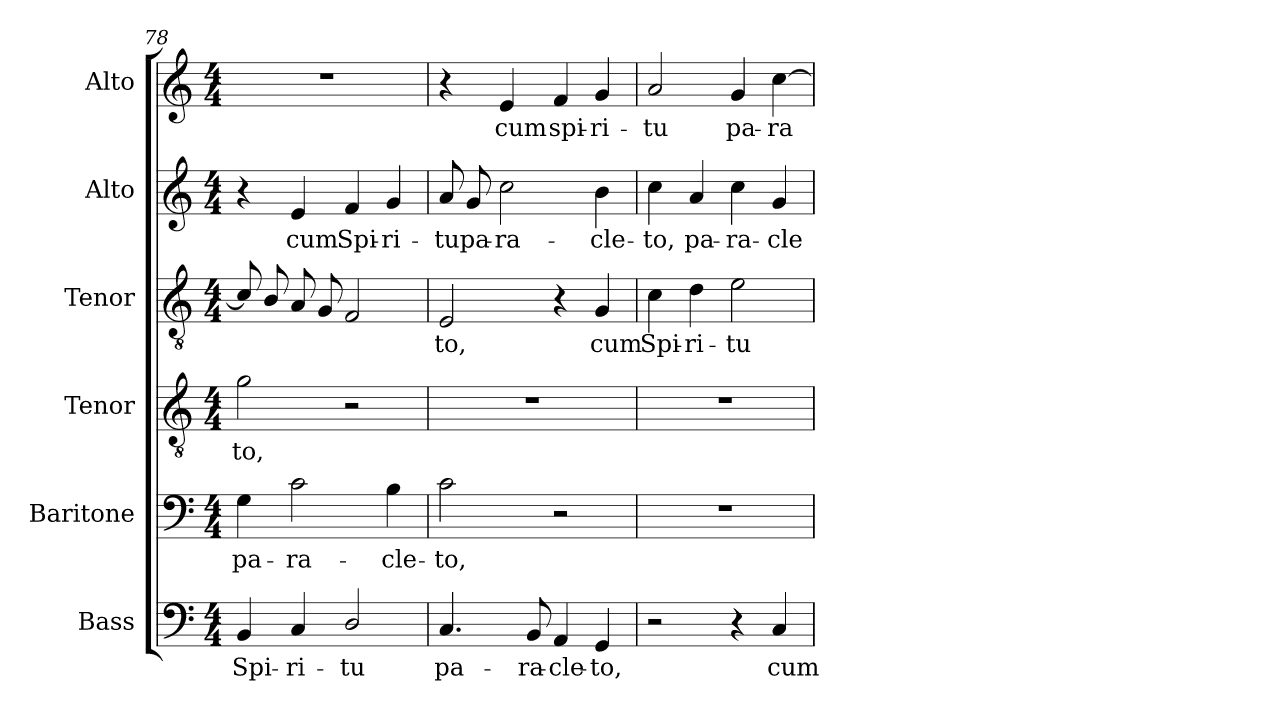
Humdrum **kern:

**kern	**text	**kern	**text	**kern	**text	**kern	**text	**kern	**text	**kern	**text
*part6	*part6	*part5	*part5	*part4	*part4	*part3	*part3	*part2	*part2	*part1	*part1
*staff6	*staff6	*staff5	*staff5	*staff4	*staff4	*staff3	*staff3	*staff2	*staff2	*staff1	*staff1
*I"Bass	*	*I"Baritone	*	*I"Tenor	*	*I"Tenor	*	*I"Alto	*	*I"Alto	*
*I'B.	*	*I'Bar.	*	*I'T.	*	*I'T.	*	*I'A.	*	*	*
*clefF4	*	*clefF4	*	*clefGv2	*	*clefGv2	*	*clefG2	*	*clefG2	*
*	*	*	*	*ITrd7c12	*	*ITrd7c12	*	*	*	*	*
*k[]	*	*k[]	*	*k[]	*	*k[]	*	*k[]	*	*k[]	*
*C:	*	*C:	*	*C:	*	*C:	*	*C:	*	*C:	*
*M4/4	*	*M4/4	*	*M4/4	*	*M4/4	*	*M4/4	*	*M4/4	*
=78	=78	=78	=78	=78	=78	=78	=78	=78	=78	=78	=78
!	!LO:LY:b:color=#000000	!	!	!	!	!	!	!	!	!	!
!	!	!	!LO:LY:b:color=#000000	!	!	!	!	!	!	!	!
!	!	!	!	!	!LO:LY:b:color=#000000	!	!	!	!	!	!
4BBi/	Spi-	4Gi\	pa-	2Gi\	-to,	8Ci/]	.	4r	.	1r	.
.	.	.	.	.	.	8BBi/	.	.	.	.	.
!	!LO:LY:b:color=#000000	!	!	!	!	!	!	!	!	!	!
!	!	!	!LO:LY:b:color=#000000	!	!	!	!	!	!	!	!
!	!	!	!	!	!	!	!	!	!LO:LY:b:color=#000000	!	!
4Ci/	-ri-	2ci\	-ra-	.	.	8AAi/	.	4ei/	cum	.	.
.	.	.	.	.	.	8GGi/	.	.	.	.	.
!	!LO:LY:b:color=#000000	!	!	!	!	!	!	!	!	!	!
!	!	!	!	!	!	!	!	!	!LO:LY:b:color=#000000	!	!
2Di/	-tu	.	.	2r	.	2FFi/	.	4fi/	Spi-	.	.
!	!	!	!LO:LY:b:color=#000000	!	!	!	!	!	!	!	!
!	!	!	!	!	!	!	!	!	!LO:LY:b:color=#000000	!	!
.	.	4Bi\	-cle-	.	.	.	.	4gi/	-ri-	.	.
=79	=79	=79	=79	=79	=79	=79	=79	=79	=79	=79	=79
!	!LO:LY:b:color=#000000	!	!	!	!	!	!	!	!	!	!
!	!	!	!LO:LY:b:color=#000000	!	!	!	!	!	!	!	!
!	!	!	!	!	!	!	!LO:LY:b:color=#000000	!	!	!	!
!	!	!	!	!	!	!	!	!	!LO:LY:b:color=#000000	!	!
4.Ci/	pa-	2ci\	-to,	1r	.	2EEi/	-to,	8ai/	-tu	4r	.
!	!	!	!	!	!	!	!	!	!LO:LY:b:color=#000000	!	!
.	.	.	.	.	.	.	.	8gi/	pa-	.	.
!	!	!	!	!	!	!	!	!	!LO:LY:b:color=#000000	!	!
!	!	!	!	!	!	!	!	!	!	!	!LO:LY:b:color=#000000
.	.	.	.	.	.	.	.	2cci\	-ra-	4ei/	cum
!	!LO:LY:b:color=#000000	!	!	!	!	!	!	!	!	!	!
8BBi/	-ra-	.	.	.	.	.	.	.	.	.	.
!	!LO:LY:b:color=#000000	!	!	!	!	!	!	!	!	!	!
!	!	!	!	!	!	!	!	!	!	!	!LO:LY:b:color=#000000
4AAi/	-cle-	2r	.	.	.	4r	.	.	.	4fi/	spi-
!	!LO:LY:b:color=#000000	!	!	!	!	!	!	!	!	!	!
!	!	!	!	!	!	!	!LO:LY:b:color=#000000	!	!	!	!
!	!	!	!	!	!	!	!	!	!LO:LY:b:color=#000000	!	!
!	!	!	!	!	!	!	!	!	!	!	!LO:LY:b:color=#000000
4GGi/	-to,	.	.	.	.	4GGi/	cum	4bi\	-cle-	4gi/	-ri-
=80	=80	=80	=80	=80	=80	=80	=80	=80	=80	=80	=80
!	!	!	!	!	!	!	!LO:LY:b:color=#000000	!	!	!	!
!	!	!	!	!	!	!	!	!	!LO:LY:b:color=#000000	!	!
!	!	!	!	!	!	!	!	!	!	!	!LO:LY:b:color=#000000
2r	.	1r	.	1r	.	4Ci\	Spi-	4cci\	-to,	2ai/	-tu
!	!	!	!	!	!	!	!LO:LY:b:color=#000000	!	!	!	!
!	!	!	!	!	!	!	!	!	!LO:LY:b:color=#000000	!	!
.	.	.	.	.	.	4Di\	-ri-	4ai/	pa-	.	.
!	!	!	!	!	!	!	!LO:LY:b:color=#000000	!	!	!	!
!	!	!	!	!	!	!	!	!	!LO:LY:b:color=#000000	!	!
!	!	!	!	!	!	!	!	!	!	!	!LO:LY:b:color=#000000
4r	.	.	.	.	.	2Ei\	-tu	4cci\	-ra-	4gi/	pa-
!	!LO:LY:b:color=#000000	!	!	!	!	!	!	!	!	!	!
!	!	!	!	!	!	!	!	!	!LO:LY:b:color=#000000	!	!
!	!	!	!	!	!	!	!	!	!	!	!LO:LY:b:color=#000000
4Ci/	cum	.	.	.	.	.	.	4gi/	-cle-	[4cci\	-ra-
=	=	=	=	=	=	=	=	=	=	=	=
*-	*-	*-	*-	*-	*-	*-	*-	*-	*-	*-	*-
